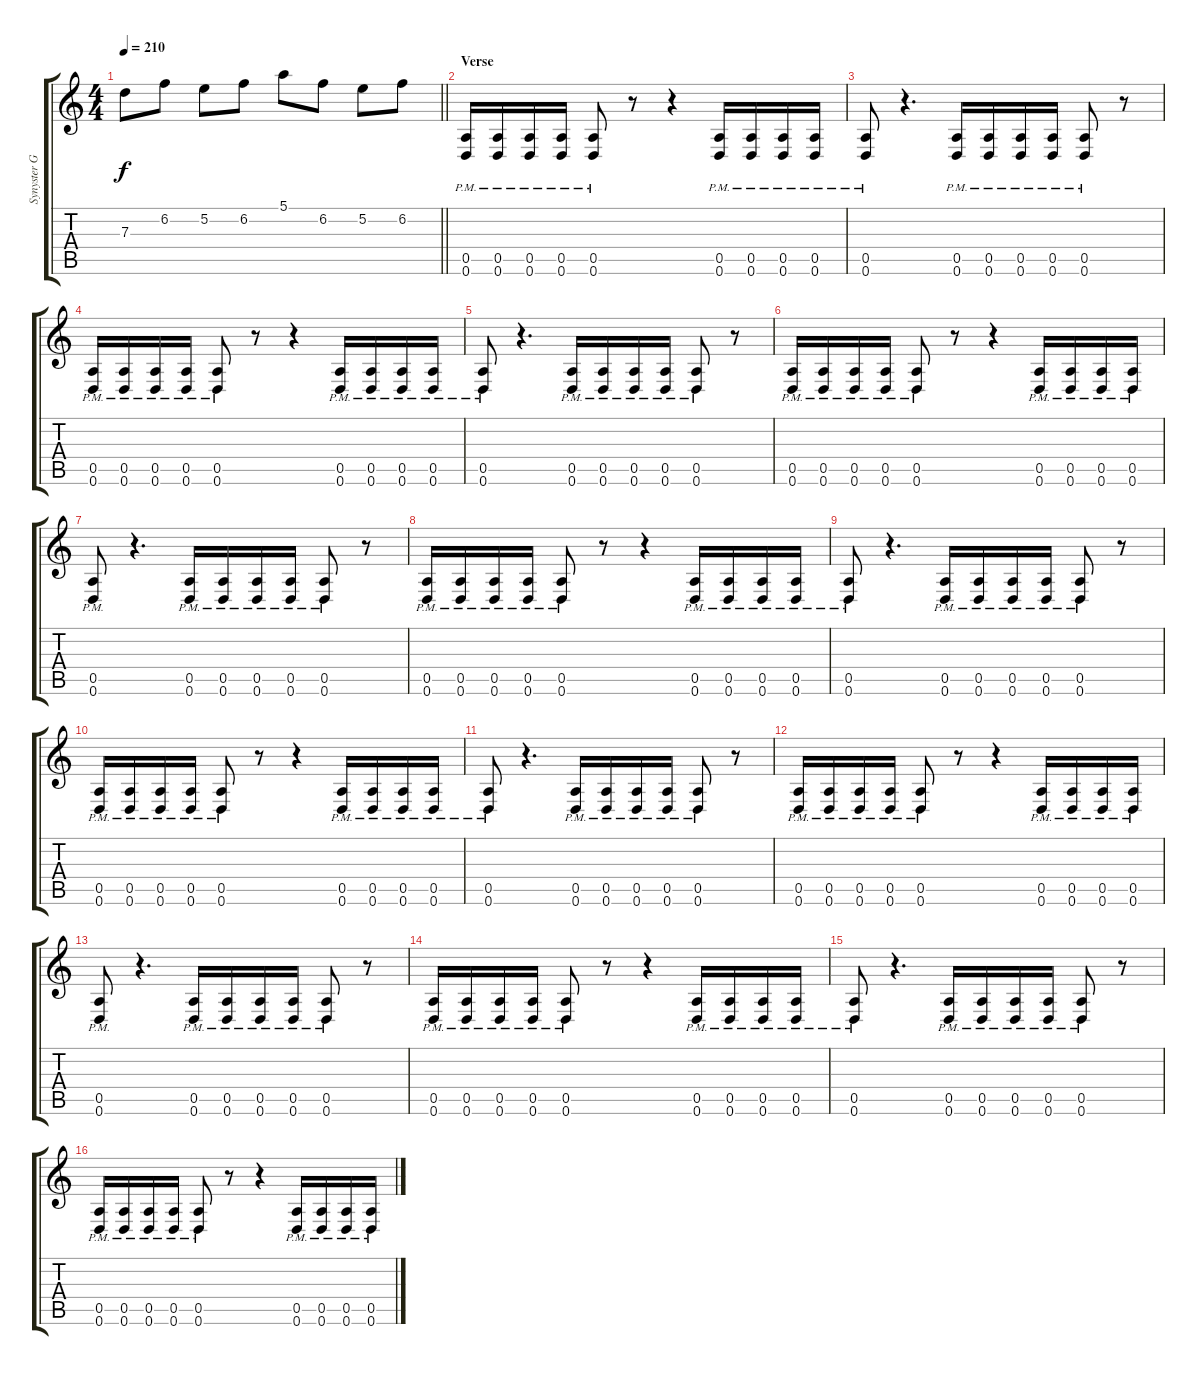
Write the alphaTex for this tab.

\track ("Synyster Gates" "Synyster G") {instrument distortionguitar}
\staff {score tabs}
\tuning (E4 B3 G3 D3 A2 D2) {hide}
\ts (4 4)
\tempo 210
\clef g2
\barLineRight lightlight
\ks c
7.3{t}.8{dy f} 6.2.8 5.2.8 6.2.8 5.1.8 6.2.8 5.2.8 6.2.8 |
\section ("" "Verse")
(0.5{pm} 0.6{pm}).16 (0.5{pm} 0.6{pm}).16 (0.5{pm} 0.6{pm}).16 (0.5{pm} 0.6{pm}).16 (0.5{pm} 0.6{pm}).8 r.8 r.4 (0.5{pm} 0.6{pm}).16 (0.5{pm} 0.6{pm}).16 (0.5{pm} 0.6{pm}).16 (0.5{pm} 0.6{pm}).16 |
(0.5{pm} 0.6{pm}).8 r.4{d} (0.5{pm} 0.6{pm}).16 (0.5{pm} 0.6{pm}).16 (0.5{pm} 0.6{pm}).16 (0.5{pm} 0.6{pm}).16 (0.5{pm} 0.6{pm}).8 r.8 |
(0.5{pm} 0.6{pm}).16 (0.5{pm} 0.6{pm}).16 (0.5{pm} 0.6{pm}).16 (0.5{pm} 0.6{pm}).16 (0.5{pm} 0.6{pm}).8 r.8 r.4 (0.5{pm} 0.6{pm}).16 (0.5{pm} 0.6{pm}).16 (0.5{pm} 0.6{pm}).16 (0.5{pm} 0.6{pm}).16 |
(0.5{pm} 0.6{pm}).8 r.4{d} (0.5{pm} 0.6{pm}).16 (0.5{pm} 0.6{pm}).16 (0.5{pm} 0.6{pm}).16 (0.5{pm} 0.6{pm}).16 (0.5{pm} 0.6{pm}).8 r.8 |
(0.5{pm} 0.6{pm}).16 (0.5{pm} 0.6{pm}).16 (0.5{pm} 0.6{pm}).16 (0.5{pm} 0.6{pm}).16 (0.5{pm} 0.6{pm}).8 r.8 r.4 (0.5{pm} 0.6{pm}).16 (0.5{pm} 0.6{pm}).16 (0.5{pm} 0.6{pm}).16 (0.5{pm} 0.6{pm}).16 |
(0.5{pm} 0.6{pm}).8 r.4{d} (0.5{pm} 0.6{pm}).16 (0.5{pm} 0.6{pm}).16 (0.5{pm} 0.6{pm}).16 (0.5{pm} 0.6{pm}).16 (0.5{pm} 0.6{pm}).8 r.8 |
(0.5{pm} 0.6{pm}).16 (0.5{pm} 0.6{pm}).16 (0.5{pm} 0.6{pm}).16 (0.5{pm} 0.6{pm}).16 (0.5{pm} 0.6{pm}).8 r.8 r.4 (0.5{pm} 0.6{pm}).16 (0.5{pm} 0.6{pm}).16 (0.5{pm} 0.6{pm}).16 (0.5{pm} 0.6{pm}).16 |
(0.5{pm} 0.6{pm}).8 r.4{d} (0.5{pm} 0.6{pm}).16 (0.5{pm} 0.6{pm}).16 (0.5{pm} 0.6{pm}).16 (0.5{pm} 0.6{pm}).16 (0.5{pm} 0.6{pm}).8 r.8 |
(0.5{pm} 0.6{pm}).16 (0.5{pm} 0.6{pm}).16 (0.5{pm} 0.6{pm}).16 (0.5{pm} 0.6{pm}).16 (0.5{pm} 0.6{pm}).8 r.8 r.4 (0.5{pm} 0.6{pm}).16 (0.5{pm} 0.6{pm}).16 (0.5{pm} 0.6{pm}).16 (0.5{pm} 0.6{pm}).16 |
(0.5{pm} 0.6{pm}).8 r.4{d} (0.5{pm} 0.6{pm}).16 (0.5{pm} 0.6{pm}).16 (0.5{pm} 0.6{pm}).16 (0.5{pm} 0.6{pm}).16 (0.5{pm} 0.6{pm}).8 r.8 |
(0.5{pm} 0.6{pm}).16 (0.5{pm} 0.6{pm}).16 (0.5{pm} 0.6{pm}).16 (0.5{pm} 0.6{pm}).16 (0.5{pm} 0.6{pm}).8 r.8 r.4 (0.5{pm} 0.6{pm}).16 (0.5{pm} 0.6{pm}).16 (0.5{pm} 0.6{pm}).16 (0.5{pm} 0.6{pm}).16 |
(0.5{pm} 0.6{pm}).8 r.4{d} (0.5{pm} 0.6{pm}).16 (0.5{pm} 0.6{pm}).16 (0.5{pm} 0.6{pm}).16 (0.5{pm} 0.6{pm}).16 (0.5{pm} 0.6{pm}).8 r.8 |
(0.5{pm} 0.6{pm}).16 (0.5{pm} 0.6{pm}).16 (0.5{pm} 0.6{pm}).16 (0.5{pm} 0.6{pm}).16 (0.5{pm} 0.6{pm}).8 r.8 r.4 (0.5{pm} 0.6{pm}).16 (0.5{pm} 0.6{pm}).16 (0.5{pm} 0.6{pm}).16 (0.5{pm} 0.6{pm}).16 |
(0.5{pm} 0.6{pm}).8 r.4{d} (0.5{pm} 0.6{pm}).16 (0.5{pm} 0.6{pm}).16 (0.5{pm} 0.6{pm}).16 (0.5{pm} 0.6{pm}).16 (0.5{pm} 0.6{pm}).8 r.8 |
(0.5{pm} 0.6{pm}).16 (0.5{pm} 0.6{pm}).16 (0.5{pm} 0.6{pm}).16 (0.5{pm} 0.6{pm}).16 (0.5{pm} 0.6{pm}).8 r.8 r.4 (0.5{pm} 0.6{pm}).16 (0.5{pm} 0.6{pm}).16 (0.5{pm} 0.6{pm}).16 (0.5{pm} 0.6{pm}).16
